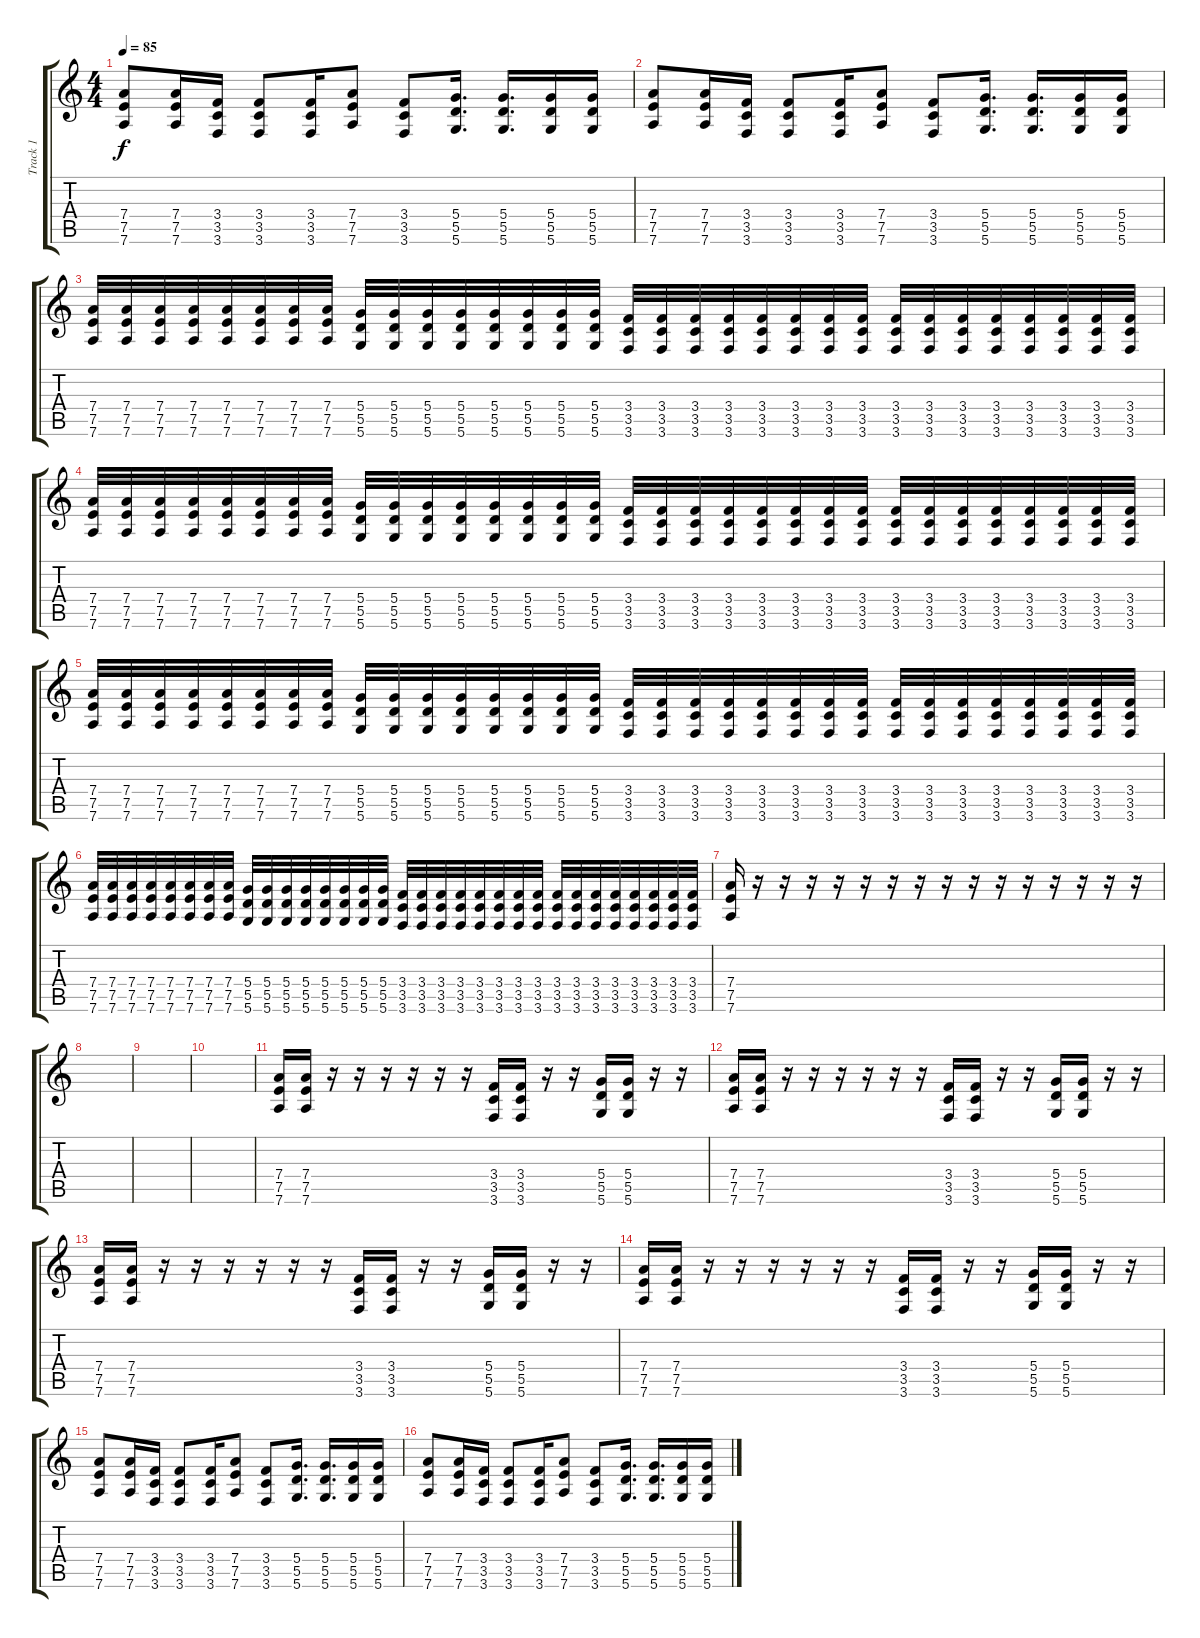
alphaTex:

\track ("Track 1" "Track 1") {instrument overdrivenguitar}
\staff {score tabs}
\tuning (E4 B3 G3 D3 A2 D2) {hide}
\ts (4 4)
\tempo 85
\clef g2
\ks c
(7.4 7.5 7.6).8{dy f} (7.4 7.5 7.6).16 (3.4 3.5 3.6).16 (3.4 3.5 3.6).8 (3.4 3.5 3.6).16 (7.4 7.5 7.6).8 (3.4 3.5 3.6).8 (5.4 5.5 5.6).16{d} (5.4 5.5 5.6).16{d} (5.4 5.5 5.6).16 (5.4 5.5 5.6).16 |
(7.4 7.5 7.6).8 (7.4 7.5 7.6).16 (3.4 3.5 3.6).16 (3.4 3.5 3.6).8 (3.4 3.5 3.6).16 (7.4 7.5 7.6).8 (3.4 3.5 3.6).8 (5.4 5.5 5.6).16{d} (5.4 5.5 5.6).16{d} (5.4 5.5 5.6).16 (5.4 5.5 5.6).16 |
(7.4 7.5 7.6).32 (7.4 7.5 7.6).32 (7.4 7.5 7.6).32 (7.4 7.5 7.6).32 (7.4 7.5 7.6).32 (7.4 7.5 7.6).32 (7.4 7.5 7.6).32 (7.4 7.5 7.6).32 (5.4 5.5 5.6).32 (5.4 5.5 5.6).32 (5.4 5.5 5.6).32 (5.4 5.5 5.6).32 (5.4 5.5 5.6).32 (5.4 5.5 5.6).32 (5.4 5.5 5.6).32 (5.4 5.5 5.6).32 (3.4 3.5 3.6).32 (3.4 3.5 3.6).32 (3.4 3.5 3.6).32 (3.4 3.5 3.6).32 (3.4 3.5 3.6).32 (3.4 3.5 3.6).32 (3.4 3.5 3.6).32 (3.4 3.5 3.6).32 (3.4 3.5 3.6).32 (3.4 3.5 3.6).32 (3.4 3.5 3.6).32 (3.4 3.5 3.6).32 (3.4 3.5 3.6).32 (3.4 3.5 3.6).32 (3.4 3.5 3.6).32 (3.4 3.5 3.6).32 |
(7.4 7.5 7.6).32 (7.4 7.5 7.6).32 (7.4 7.5 7.6).32 (7.4 7.5 7.6).32 (7.4 7.5 7.6).32 (7.4 7.5 7.6).32 (7.4 7.5 7.6).32 (7.4 7.5 7.6).32 (5.4 5.5 5.6).32 (5.4 5.5 5.6).32 (5.4 5.5 5.6).32 (5.4 5.5 5.6).32 (5.4 5.5 5.6).32 (5.4 5.5 5.6).32 (5.4 5.5 5.6).32 (5.4 5.5 5.6).32 (3.4 3.5 3.6).32 (3.4 3.5 3.6).32 (3.4 3.5 3.6).32 (3.4 3.5 3.6).32 (3.4 3.5 3.6).32 (3.4 3.5 3.6).32 (3.4 3.5 3.6).32 (3.4 3.5 3.6).32 (3.4 3.5 3.6).32 (3.4 3.5 3.6).32 (3.4 3.5 3.6).32 (3.4 3.5 3.6).32 (3.4 3.5 3.6).32 (3.4 3.5 3.6).32 (3.4 3.5 3.6).32 (3.4 3.5 3.6).32 |
(7.4 7.5 7.6).32 (7.4 7.5 7.6).32 (7.4 7.5 7.6).32 (7.4 7.5 7.6).32 (7.4 7.5 7.6).32 (7.4 7.5 7.6).32 (7.4 7.5 7.6).32 (7.4 7.5 7.6).32 (5.4 5.5 5.6).32 (5.4 5.5 5.6).32 (5.4 5.5 5.6).32 (5.4 5.5 5.6).32 (5.4 5.5 5.6).32 (5.4 5.5 5.6).32 (5.4 5.5 5.6).32 (5.4 5.5 5.6).32 (3.4 3.5 3.6).32 (3.4 3.5 3.6).32 (3.4 3.5 3.6).32 (3.4 3.5 3.6).32 (3.4 3.5 3.6).32 (3.4 3.5 3.6).32 (3.4 3.5 3.6).32 (3.4 3.5 3.6).32 (3.4 3.5 3.6).32 (3.4 3.5 3.6).32 (3.4 3.5 3.6).32 (3.4 3.5 3.6).32 (3.4 3.5 3.6).32 (3.4 3.5 3.6).32 (3.4 3.5 3.6).32 (3.4 3.5 3.6).32 |
(7.4 7.5 7.6).32 (7.4 7.5 7.6).32 (7.4 7.5 7.6).32 (7.4 7.5 7.6).32 (7.4 7.5 7.6).32 (7.4 7.5 7.6).32 (7.4 7.5 7.6).32 (7.4 7.5 7.6).32 (5.4 5.5 5.6).32 (5.4 5.5 5.6).32 (5.4 5.5 5.6).32 (5.4 5.5 5.6).32 (5.4 5.5 5.6).32 (5.4 5.5 5.6).32 (5.4 5.5 5.6).32 (5.4 5.5 5.6).32 (3.4 3.5 3.6).32 (3.4 3.5 3.6).32 (3.4 3.5 3.6).32 (3.4 3.5 3.6).32 (3.4 3.5 3.6).32 (3.4 3.5 3.6).32 (3.4 3.5 3.6).32 (3.4 3.5 3.6).32 (3.4 3.5 3.6).32 (3.4 3.5 3.6).32 (3.4 3.5 3.6).32 (3.4 3.5 3.6).32 (3.4 3.5 3.6).32 (3.4 3.5 3.6).32 (3.4 3.5 3.6).32 (3.4 3.5 3.6).32 |
(7.4 7.5 7.6).16 r.16 r.16 r.16 r.16 r.16 r.16 r.16 r.16 r.16 r.16 r.16 r.16 r.16 r.16 r.16 |
|
|
|
(7.4 7.5 7.6).16 (7.4 7.5 7.6).16 r.16 r.16 r.16 r.16 r.16 r.16 (3.4 3.5 3.6).16 (3.4 3.5 3.6).16 r.16 r.16 (5.4 5.5 5.6).16 (5.4 5.5 5.6).16 r.16 r.16 |
(7.4 7.5 7.6).16 (7.4 7.5 7.6).16 r.16 r.16 r.16 r.16 r.16 r.16 (3.4 3.5 3.6).16 (3.4 3.5 3.6).16 r.16 r.16 (5.4 5.5 5.6).16 (5.4 5.5 5.6).16 r.16 r.16 |
(7.4 7.5 7.6).16 (7.4 7.5 7.6).16 r.16 r.16 r.16 r.16 r.16 r.16 (3.4 3.5 3.6).16 (3.4 3.5 3.6).16 r.16 r.16 (5.4 5.5 5.6).16 (5.4 5.5 5.6).16 r.16 r.16 |
(7.4 7.5 7.6).16 (7.4 7.5 7.6).16 r.16 r.16 r.16 r.16 r.16 r.16 (3.4 3.5 3.6).16 (3.4 3.5 3.6).16 r.16 r.16 (5.4 5.5 5.6).16 (5.4 5.5 5.6).16 r.16 r.16 |
(7.4 7.5 7.6).8 (7.4 7.5 7.6).16 (3.4 3.5 3.6).16 (3.4 3.5 3.6).8 (3.4 3.5 3.6).16 (7.4 7.5 7.6).8 (3.4 3.5 3.6).8 (5.4 5.5 5.6).16{d} (5.4 5.5 5.6).16{d} (5.4 5.5 5.6).16 (5.4 5.5 5.6).16 |
(7.4 7.5 7.6).8 (7.4 7.5 7.6).16 (3.4 3.5 3.6).16 (3.4 3.5 3.6).8 (3.4 3.5 3.6).16 (7.4 7.5 7.6).8 (3.4 3.5 3.6).8 (5.4 5.5 5.6).16{d} (5.4 5.5 5.6).16{d} (5.4 5.5 5.6).16 (5.4 5.5 5.6).16
